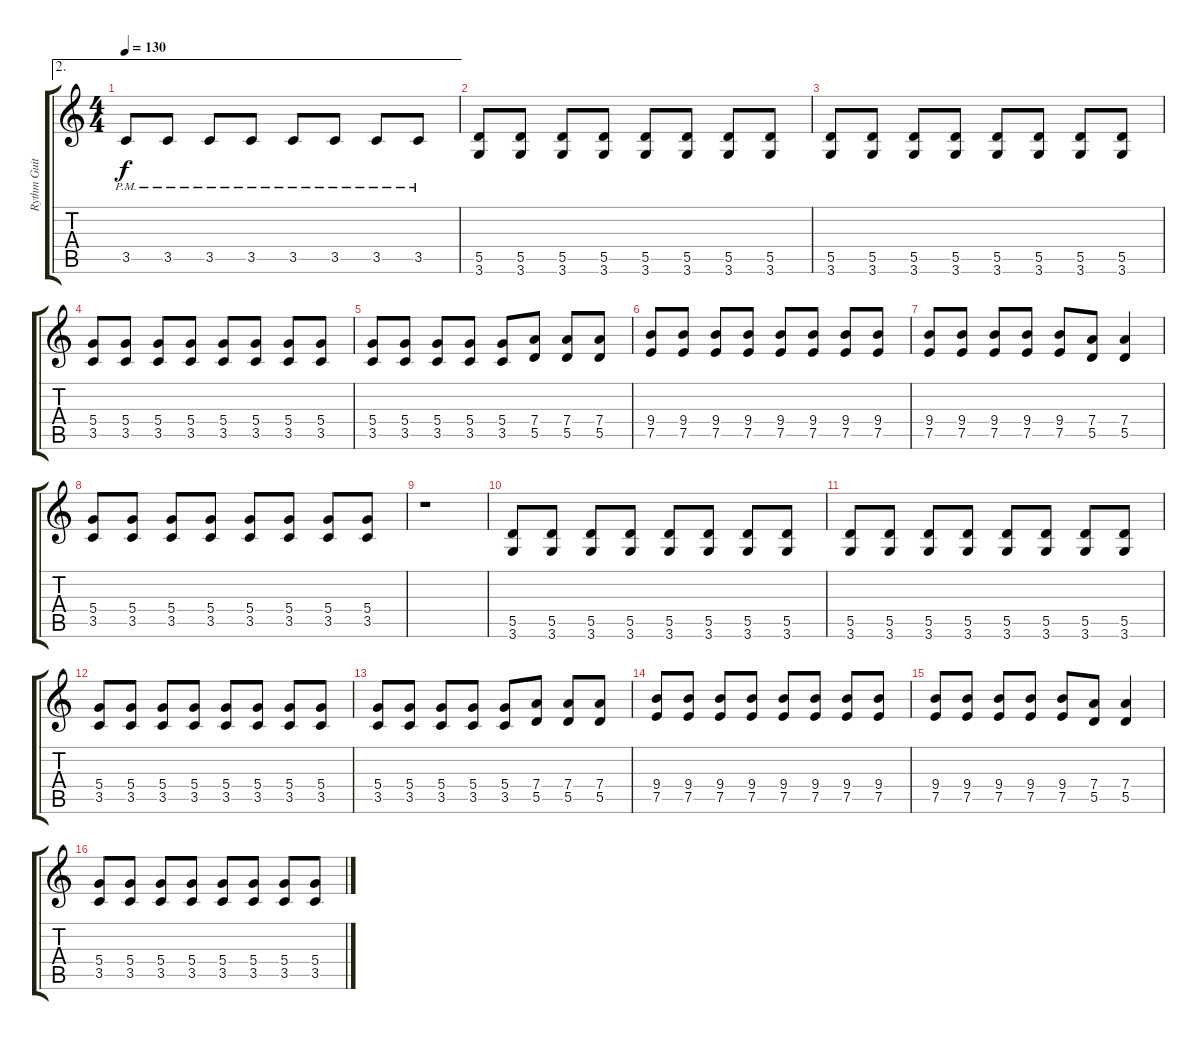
\track ("Rythm Guitar 1" "Rythm Guit") {instrument overdrivenguitar}
\staff {score tabs}
\tuning (E4 B3 G3 D3 A2 E2) {hide}
\ae 2
\ts (4 4)
\tempo 130
\clef g2
\ks c
3.5{pm}.8{dy f} 3.5{pm}.8 3.5{pm}.8 3.5{pm}.8 3.5{pm}.8 3.5{pm}.8 3.5{pm}.8 3.5{pm}.8 |
\section ("" "")
(5.5 3.6).8 (5.5 3.6).8 (5.5 3.6).8 (5.5 3.6).8 (5.5 3.6).8 (5.5 3.6).8 (5.5 3.6).8 (5.5 3.6).8 |
(5.5 3.6).8 (5.5 3.6).8 (5.5 3.6).8 (5.5 3.6).8 (5.5 3.6).8 (5.5 3.6).8 (5.5 3.6).8 (5.5 3.6).8 |
(5.4 3.5).8 (5.4 3.5).8 (5.4 3.5).8 (5.4 3.5).8 (5.4 3.5).8 (5.4 3.5).8 (5.4 3.5).8 (5.4 3.5).8 |
(5.4 3.5).8 (5.4 3.5).8 (5.4 3.5).8 (5.4 3.5).8 (5.4 3.5).8 (7.4 5.5).8 (7.4 5.5).8 (7.4 5.5).8 |
(9.4 7.5).8 (9.4 7.5).8 (9.4 7.5).8 (9.4 7.5).8 (9.4 7.5).8 (9.4 7.5).8 (9.4 7.5).8 (9.4 7.5).8 |
(9.4 7.5).8 (9.4 7.5).8 (9.4 7.5).8 (9.4 7.5).8 (9.4 7.5).8 (7.4 5.5).8 (7.4 5.5).4 |
(5.4 3.5).8 (5.4 3.5).8 (5.4 3.5).8 (5.4 3.5).8 (5.4 3.5).8 (5.4 3.5).8 (5.4 3.5).8 (5.4 3.5).8 |
r.1 |
(5.5 3.6).8 (5.5 3.6).8 (5.5 3.6).8 (5.5 3.6).8 (5.5 3.6).8 (5.5 3.6).8 (5.5 3.6).8 (5.5 3.6).8 |
(5.5 3.6).8 (5.5 3.6).8 (5.5 3.6).8 (5.5 3.6).8 (5.5 3.6).8 (5.5 3.6).8 (5.5 3.6).8 (5.5 3.6).8 |
(5.4 3.5).8 (5.4 3.5).8 (5.4 3.5).8 (5.4 3.5).8 (5.4 3.5).8 (5.4 3.5).8 (5.4 3.5).8 (5.4 3.5).8 |
(5.4 3.5).8 (5.4 3.5).8 (5.4 3.5).8 (5.4 3.5).8 (5.4 3.5).8 (7.4 5.5).8 (7.4 5.5).8 (7.4 5.5).8 |
(9.4 7.5).8 (9.4 7.5).8 (9.4 7.5).8 (9.4 7.5).8 (9.4 7.5).8 (9.4 7.5).8 (9.4 7.5).8 (9.4 7.5).8 |
(9.4 7.5).8 (9.4 7.5).8 (9.4 7.5).8 (9.4 7.5).8 (9.4 7.5).8 (7.4 5.5).8 (7.4 5.5).4 |
(5.4 3.5).8 (5.4 3.5).8 (5.4 3.5).8 (5.4 3.5).8 (5.4 3.5).8 (5.4 3.5).8 (5.4 3.5).8 (5.4 3.5).8
